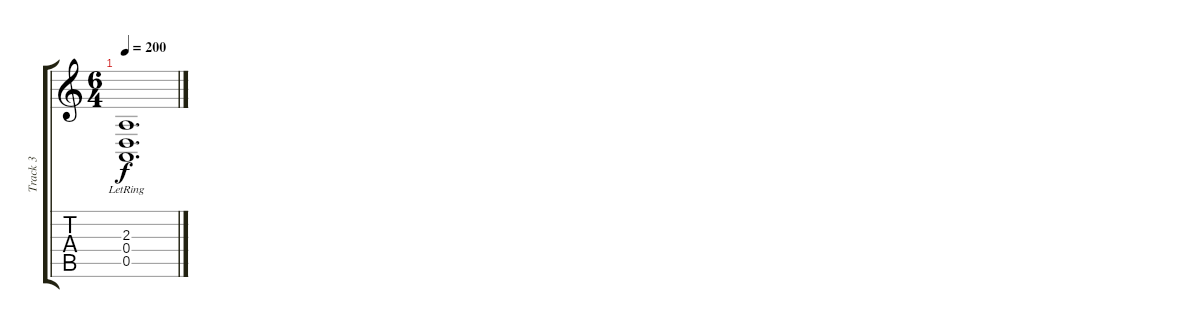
\track ("Track 3" "Track 3") {instrument stringensemble1}
\staff {score tabs}
\tuning (E4 B3 G3 D3 A2 E2) {hide}
\ts (6 4)
\tempo 200
\clef g2
\ks c
(2.3 0.4{lr} 0.5).1{d dy f}
